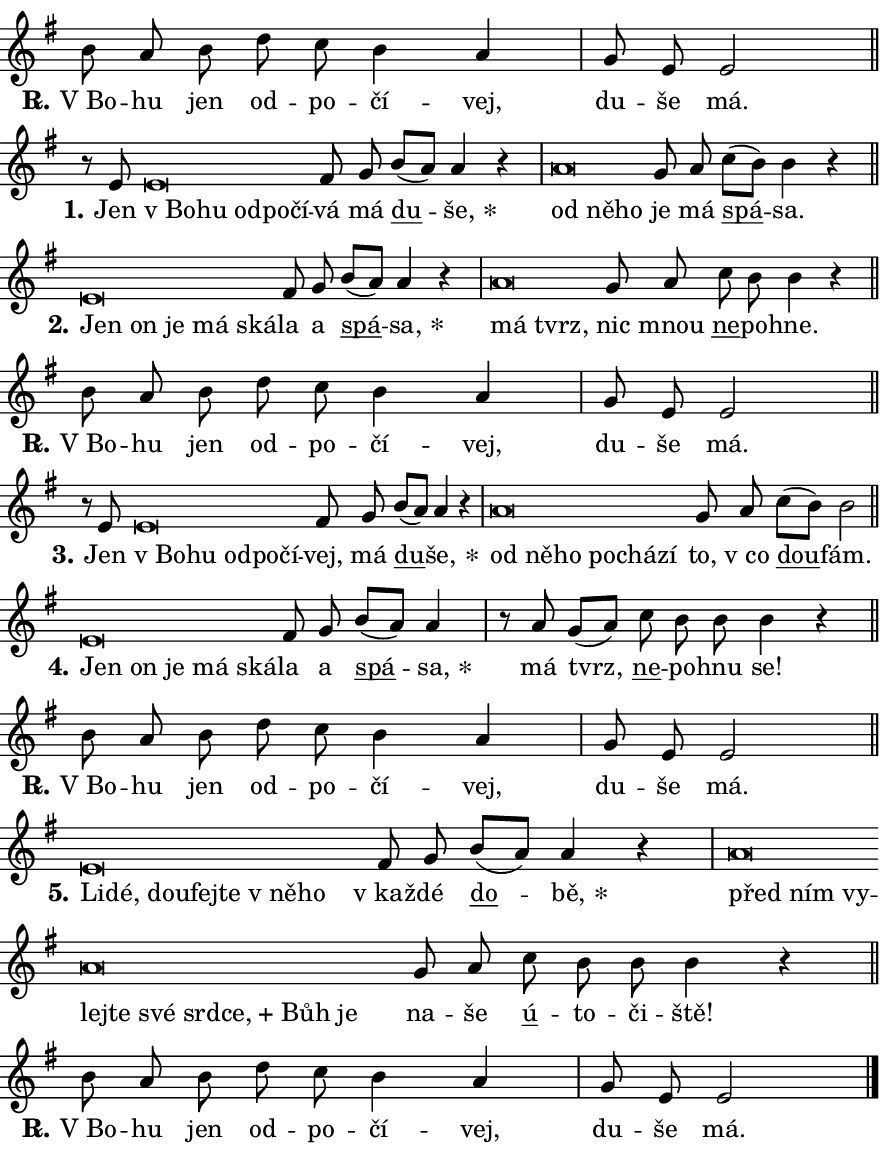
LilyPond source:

\version "2.24.0"
\header { tagline = "" }
\paper {
  indent = 0\cm
  top-margin = 0\cm
  right-margin = 0.13\cm % to fit lyric hyphens
  bottom-margin = 0\cm
  left-margin = 0\cm
  paper-width = 15\cm
  page-breaking = #ly:one-page-breaking
  system-system-spacing.basic-distance = #11
  score-system-spacing.basic-distance = #11
  ragged-last = ##f
}


%% Author: Thomas Morley
%% https://lists.gnu.org/archive/html/lilypond-user/2020-05/msg00002.html
#(define (line-position grob)
"Returns position of @var[grob} in current system:
   @code{'start}, if at first time-step
   @code{'end}, if at last time-step
   @code{'middle} otherwise
"
  (let* ((col (ly:item-get-column grob))
         (ln (ly:grob-object col 'left-neighbor))
         (rn (ly:grob-object col 'right-neighbor))
         (col-to-check-left (if (ly:grob? ln) ln col))
         (col-to-check-right (if (ly:grob? rn) rn col))
         (break-dir-left
           (and
             (ly:grob-property col-to-check-left 'non-musical #f)
             (ly:item-break-dir col-to-check-left)))
         (break-dir-right
           (and
             (ly:grob-property col-to-check-right 'non-musical #f)
             (ly:item-break-dir col-to-check-right))))
        (cond ((eqv? 1 break-dir-left) 'start)
              ((eqv? -1 break-dir-right) 'end)
              (else 'middle))))

#(define (tranparent-at-line-position vctor)
  (lambda (grob)
  "Relying on @code{line-position} select the relevant enry from @var{vctor}.
Used to determine transparency,"
    (case (line-position grob)
      ((end) (not (vector-ref vctor 0)))
      ((middle) (not (vector-ref vctor 1)))
      ((start) (not (vector-ref vctor 2))))))

noteHeadBreakVisibility =
#(define-music-function (break-visibility)(vector?)
"Makes @code{NoteHead}s transparent relying on @var{break-visibility}"
#{
  \override NoteHead.transparent =
    #(tranparent-at-line-position break-visibility)
#})

#(define delete-ledgers-for-transparent-note-heads
  (lambda (grob)
    "Reads whether a @code{NoteHead} is transparent.
If so this @code{NoteHead} is removed from @code{'note-heads} from
@var{grob}, which is supposed to be @code{LedgerLineSpanner}.
As a result ledgers are not printed for this @code{NoteHead}"
    (let* ((nhds-array (ly:grob-object grob 'note-heads))
           (nhds-list
             (if (ly:grob-array? nhds-array)
                 (ly:grob-array->list nhds-array)
                 '()))
           ;; Relies on the transparent-property being done before
           ;; Staff.LedgerLineSpanner.after-line-breaking is executed.
           ;; This is fragile ...
           (to-keep
             (remove
               (lambda (nhd)
                 (ly:grob-property nhd 'transparent #f))
               nhds-list)))
      ;; TODO find a better method to iterate over grob-arrays, similiar
      ;; to filter/remove etc for lists
      ;; For now rebuilt from scratch
      (set! (ly:grob-object grob 'note-heads)  '())
      (for-each
        (lambda (nhd)
          (ly:pointer-group-interface::add-grob grob 'note-heads nhd))
        to-keep))))

squashNotes = {
  \override NoteHead.X-extent = #'(-0.2 . 0.2)
  \override NoteHead.Y-extent = #'(-0.75 . 0)
  \override NoteHead.stencil =
    #(lambda (grob)
       (let ((pos (ly:grob-property grob 'staff-position)))
         (begin
           (if (< pos -7) (display "ERROR: Lower brevis then expected\n") (display ""))
           (if (<= pos -6) ly:text-interface::print ly:note-head::print))))
}
unSquashNotes = {
  \revert NoteHead.X-extent
  \revert NoteHead.Y-extent
  \revert NoteHead.stencil
}

hideNotes = \noteHeadBreakVisibility #begin-of-line-visible
unHideNotes = \noteHeadBreakVisibility #all-visible

% work-around for resetting accidentals
% https://lilypond.org/doc/v2.23/Documentation/notation/displaying-rhythms#unmetered-music
cadenzaMeasure = {
  \cadenzaOff
  \partial 1024 s1024
  \cadenzaOn
}

#(define-markup-command (accent layout props text) (markup?)
  "Underline accented syllable"
  (interpret-markup layout props
    #{\markup \override #'(offset . 4.3) \underline { #text }#}))

responsum = \markup \concat {
  "R" \hspace #-1.05 \path #0.1 #'((moveto 0 0.07) (lineto 0.9 0.8)) \hspace #0.05 "."
}

spaceSize = #0.6828661417322834 % exact space size for TeX Gyre Schola

\layout {
  \context {
    \Staff
    \remove "Time_signature_engraver"
    \override LedgerLineSpanner.after-line-breaking = #delete-ledgers-for-transparent-note-heads
  }
  \context {
    \Lyrics {
      \override LyricSpace.minimum-distance = \spaceSize
      \override LyricText.font-name = #"TeX Gyre Schola"
      \override LyricText.font-size = 1
      \override StanzaNumber.font-name = #"TeX Gyre Schola Bold"
      \override StanzaNumber.font-size = 1
    }
  }
  \context {
    \Score 
    \override NoteHead.text =
      #(lambda (grob) 
        (let ((pos (ly:grob-property grob 'staff-position)))
          #{\markup {
            \combine
              \halign #-0.55 \raise #(if (= pos -6) 0 0.5) \override #'(thickness . 2) \draw-line #'(3.2 . 0)
              \musicglyph "noteheads.sM1"
          }#}))
  }
}

% magnetic-lyrics.ily
%
%   written by
%     Jean Abou Samra <jean@abou-samra.fr>
%     Werner Lemberg <wl@gnu.org>
%
%   adapted by
%     Jiri Hon <jiri.hon@gmail.com>
%
% Version 2022-Apr-15

% https://www.mail-archive.com/lilypond-user@gnu.org/msg149350.html

#(define (Left_hyphen_pointer_engraver context)
   "Collect syllable-hyphen-syllable occurrences in lyrics and store
them in properties.  This engraver only looks to the left.  For
example, if the lyrics input is @code{foo -- bar}, it does the
following.

@itemize @bullet
@item
Set the @code{text} property of the @code{LyricHyphen} grob between
@q{foo} and @q{bar} to @code{foo}.

@item
Set the @code{left-hyphen} property of the @code{LyricText} grob with
text @q{foo} to the @code{LyricHyphen} grob between @q{foo} and
@q{bar}.
@end itemize

Use this auxiliary engraver in combination with the
@code{lyric-@/text::@/apply-@/magnetic-@/offset!} hook."
   (let ((hyphen #f)
         (text #f))
     (make-engraver
      (acknowledgers
       ((lyric-syllable-interface engraver grob source-engraver)
        (set! text grob)))
      (end-acknowledgers
       ((lyric-hyphen-interface engraver grob source-engraver)
        ;(when (not (grob::has-interface grob 'lyric-space-interface))
          (set! hyphen grob)));)
      ((stop-translation-timestep engraver)
       (when (and text hyphen)
         (ly:grob-set-object! text 'left-hyphen hyphen))
       (set! text #f)
       (set! hyphen #f)))))

#(define (lyric-text::apply-magnetic-offset! grob)
   "If the space between two syllables is less than the value in
property @code{LyricText@/.details@/.squash-threshold}, move the right
syllable to the left so that it gets concatenated with the left
syllable.

Use this function as a hook for
@code{LyricText@/.after-@/line-@/breaking} if the
@code{Left_@/hyphen_@/pointer_@/engraver} is active."
   (let ((hyphen (ly:grob-object grob 'left-hyphen #f)))
     (when hyphen
       (let ((left-text (ly:spanner-bound hyphen LEFT)))
         (when (grob::has-interface left-text 'lyric-syllable-interface)
           (let* ((common (ly:grob-common-refpoint grob left-text X))
                  (this-x-ext (ly:grob-extent grob common X))
                  (left-x-ext
                   (begin
                     ;; Trigger magnetism for left-text.
                     (ly:grob-property left-text 'after-line-breaking)
                     (ly:grob-extent left-text common X)))
                  ;; `delta` is the gap width between two syllables.
                  (delta (- (interval-start this-x-ext)
                            (interval-end left-x-ext)))
                  (details (ly:grob-property grob 'details))
                  (threshold (assoc-get 'squash-threshold details 0.2)))
             (when (< delta threshold)
               (let* (;; We have to manipulate the input text so that
                      ;; ligatures crossing syllable boundaries are not
                      ;; disabled.  For languages based on the Latin
                      ;; script this is essentially a beautification.
                      ;; However, for non-Western scripts it can be a
                      ;; necessity.
                      (lt (ly:grob-property left-text 'text))
                      (rt (ly:grob-property grob 'text))
                      (is-space (grob::has-interface hyphen 'lyric-space-interface))
                      (space (if is-space " " ""))
                      (extra-delta (if is-space spaceSize 0))
                      ;; Append new syllable.
                      (ltrt-space (if (and (string? lt) (string? rt))
                                (string-append lt space rt)
                                (make-concat-markup (list lt space rt))))
                      ;; Right-align `ltrt` to the right side.
                      (ltrt-space-markup (grob-interpret-markup
                               grob
                               (make-translate-markup
                                (cons (interval-length this-x-ext) 0)
                                (make-right-align-markup ltrt-space)))))
                 (begin
                   ;; Don't print `left-text`.
                   (ly:grob-set-property! left-text 'stencil #f)
                   ;; Set text and stencil (which holds all collected
                   ;; syllables so far) and shift it to the left.
                   (ly:grob-set-property! grob 'text ltrt-space)
                   (ly:grob-set-property! grob 'stencil ltrt-space-markup)
                   (ly:grob-translate-axis! grob (- (- delta extra-delta)) X))))))))))


#(define (lyric-hyphen::displace-bounds-first grob)
   ;; Make very sure this callback isn't triggered too early.
   (let ((left (ly:spanner-bound grob LEFT))
         (right (ly:spanner-bound grob RIGHT)))
     (ly:grob-property left 'after-line-breaking)
     (ly:grob-property right 'after-line-breaking)
     (ly:lyric-hyphen::print grob)))

squashThreshold = #0.4

\layout {
  \context {
    \Lyrics
    \consists #Left_hyphen_pointer_engraver
    \override LyricText.after-line-breaking =
      #lyric-text::apply-magnetic-offset!
    \override LyricHyphen.stencil = #lyric-hyphen::displace-bounds-first
    \override LyricText.details.squash-threshold = \squashThreshold
    \override LyricHyphen.minimum-distance = 0
    \override LyricHyphen.minimum-length = \squashThreshold
  }
}

squashText = \override LyricText.details.squash-threshold = 9999
unSquashText = \override LyricText.details.squash-threshold = \squashThreshold

leftText = \override LyricText.self-alignment-X = #LEFT
unLeftText = \revert LyricText.self-alignment-X

starOffset = #(lambda (grob) 
                (let ((x_offset (ly:self-alignment-interface::aligned-on-x-parent grob)))
                  (if (= x_offset 0) 0 (+ x_offset 1.2))))

star = #(define-music-function (syllable)(string?)
"Append star separator at the end of a syllable"
#{
  \once \override LyricText.X-offset = #starOffset
  \lyricmode { \markup {
    #syllable
    \override #'((font-name . "TeX Gyre Schola Bold")) \hspace #0.2 \lower #0.65 \larger "*"
  } }
#})

starAccent = #(define-music-function (syllable)(string?)
"Append star separator at the end of a syllable and make accent"
#{
  \once \override LyricText.X-offset = #starOffset
  \lyricmode { \markup {
    \accent #syllable
    \override #'((font-name . "TeX Gyre Schola Bold")) \hspace #0.2 \lower #0.65 \larger "*"
  } }
#})

breath = #(define-music-function (syllable)(string?)
"Append breathing indicator at the end of a syllable"
#{
  \lyricmode { \markup { #syllable "+" } }
#})

optionalBreath = #(define-music-function (syllable)(string?)
"Append optional breathing indicator at the end of a syllable"
#{
  \lyricmode { \markup { #syllable "(+)" } }
#})


\score {
    <<
        \new Voice = "melody" { \cadenzaOn \key g \major \relative { b'8 a b d c b4 a \cadenzaMeasure \bar "|" g8 e e2 \cadenzaMeasure \bar "||" \break } }
        \new Lyrics \lyricsto "melody" { \lyricmode { \set stanza = \responsum
"V Bo" -- hu jen od -- po -- čí -- vej, du -- še má. } }
    >>
    \layout {}
}

\score {
    <<
        \new Voice = "melody" { \cadenzaOn \key g \major \relative { r8 e'8 \squashNotes e\breve*1/16 \hideNotes \breve*1/16 \bar "" \breve*1/16 \bar "" \breve*1/16 \breve*1/16 \bar "" \unHideNotes \unSquashNotes fis8 g \bar "" b[( a)] a4 r \cadenzaMeasure \bar "|" \squashNotes a\breve*1/16 \hideNotes \breve*1/16 \breve*1/16 \bar "" \unHideNotes \unSquashNotes g8 a \bar "" c[( b)] b4 r \cadenzaMeasure \bar "||" \break } }
        \new Lyrics \lyricsto "melody" { \lyricmode { \set stanza = "1."
Jen \leftText "v Bo" -- \squashText hu od -- po -- čí -- \unLeftText \unSquashText vá má \markup \accent du -- \star še, \leftText od \squashText ně -- ho \unLeftText \unSquashText je má \markup \accent spá -- sa. } }
    >>
    \layout {}
}

\score {
    <<
        \new Voice = "melody" { \cadenzaOn \key g \major \relative { \squashNotes e'\breve*1/16 \hideNotes \breve*1/16 \bar "" \breve*1/16 \bar "" \breve*1/16 \breve*1/16 \bar "" \unHideNotes \unSquashNotes fis8 g \bar "" b[( a)] a4 r \cadenzaMeasure \bar "|" \squashNotes a\breve*1/16 \hideNotes \breve*1/16 \bar "" \unHideNotes \unSquashNotes g8 a \bar "" c b b4 r \cadenzaMeasure \bar "||" \break } }
        \new Lyrics \lyricsto "melody" { \lyricmode { \set stanza = "2."
\leftText Jen \squashText on je má ská -- \unLeftText \unSquashText la a \markup \accent spá -- \star sa, \leftText má \squashText tvrz, \unLeftText \unSquashText nic mnou \markup \accent ne -- po -- hne. } }
    >>
    \layout {}
}

\score {
    <<
        \new Voice = "melody" { \cadenzaOn \key g \major \relative { b'8 a b d c b4 a \cadenzaMeasure \bar "|" g8 e e2 \cadenzaMeasure \bar "||" \break } }
        \new Lyrics \lyricsto "melody" { \lyricmode { \set stanza = \responsum
"V Bo" -- hu jen od -- po -- čí -- vej, du -- še má. } }
    >>
    \layout {}
}

\score {
    <<
        \new Voice = "melody" { \cadenzaOn \key g \major \relative { r8 e'8 \squashNotes e\breve*1/16 \hideNotes \breve*1/16 \bar "" \breve*1/16 \bar "" \breve*1/16 \breve*1/16 \bar "" \unHideNotes \unSquashNotes fis8 g \bar "" b[( a)] a4 r \cadenzaMeasure \bar "|" \squashNotes a\breve*1/16 \hideNotes \breve*1/16 \bar "" \breve*1/16 \bar "" \breve*1/16 \bar "" \breve*1/16 \breve*1/16 \bar "" \unHideNotes \unSquashNotes g8 a \bar "" c[( b)] b2 \cadenzaMeasure \bar "||" \break } }
        \new Lyrics \lyricsto "melody" { \lyricmode { \set stanza = "3."
Jen \leftText "v Bo" -- \squashText hu od -- po -- čí -- \unLeftText \unSquashText vej, má \markup \accent du -- \star še, \leftText od \squashText ně -- ho po -- chá -- zí \unLeftText \unSquashText to, "v co" \markup \accent dou -- fám. } }
    >>
    \layout {}
}

\score {
    <<
        \new Voice = "melody" { \cadenzaOn \key g \major \relative { \squashNotes e'\breve*1/16 \hideNotes \breve*1/16 \bar "" \breve*1/16 \bar "" \breve*1/16 \breve*1/16 \bar "" \unHideNotes \unSquashNotes fis8 g \bar "" b[( a)] a4 \cadenzaMeasure \bar "|" r8 a g8[( a)] \bar "" c b b b4 r \cadenzaMeasure \bar "||" \break } }
        \new Lyrics \lyricsto "melody" { \lyricmode { \set stanza = "4."
\leftText Jen \squashText on je má ská -- \unLeftText \unSquashText la a \markup \accent spá -- \star sa, má tvrz, \markup \accent ne -- po -- hnu se! } }
    >>
    \layout {}
}

\score {
    <<
        \new Voice = "melody" { \cadenzaOn \key g \major \relative { b'8 a b d c b4 a \cadenzaMeasure \bar "|" g8 e e2 \cadenzaMeasure \bar "||" \break } }
        \new Lyrics \lyricsto "melody" { \lyricmode { \set stanza = \responsum
"V Bo" -- hu jen od -- po -- čí -- vej, du -- še má. } }
    >>
    \layout {}
}

\score {
    <<
        \new Voice = "melody" { \cadenzaOn \key g \major \relative { \squashNotes e'\breve*1/16 \hideNotes \breve*1/16 \bar "" \breve*1/16 \bar "" \breve*1/16 \bar "" \breve*1/16 \bar "" \breve*1/16 \breve*1/16 \bar "" \unHideNotes \unSquashNotes fis8 g \bar "" b[( a)] a4 r \cadenzaMeasure \bar "|" \squashNotes a\breve*1/16 \hideNotes \breve*1/16 \bar "" \breve*1/16 \bar "" \breve*1/16 \bar "" \breve*1/16 \bar "" \breve*1/16 \bar "" \breve*1/16 \bar "" \breve*1/16 \bar "" \breve*1/16 \breve*1/16 \bar "" \unHideNotes \unSquashNotes g8 a \bar "" c b b b4 r \cadenzaMeasure \bar "||" \break } }
        \new Lyrics \lyricsto "melody" { \lyricmode { \set stanza = "5."
\leftText Li -- \squashText dé, dou -- fej -- te "v ně" -- ho \unLeftText \unSquashText "v kaž" -- dé \markup \accent do -- \star bě, \leftText před \squashText ním vy -- lej -- te své srd -- \breath "ce," Bůh je \unLeftText \unSquashText na -- še \markup \accent ú -- to -- či -- ště! } }
    >>
    \layout {}
}

\score {
    <<
        \new Voice = "melody" { \cadenzaOn \key g \major \relative { b'8 a b d c b4 a \cadenzaMeasure \bar "|" g8 e e2 \cadenzaMeasure \bar "||" \break } \bar "|." }
        \new Lyrics \lyricsto "melody" { \lyricmode { \set stanza = \responsum
"V Bo" -- hu jen od -- po -- čí -- vej, du -- še má. } }
    >>
    \layout {}
}
